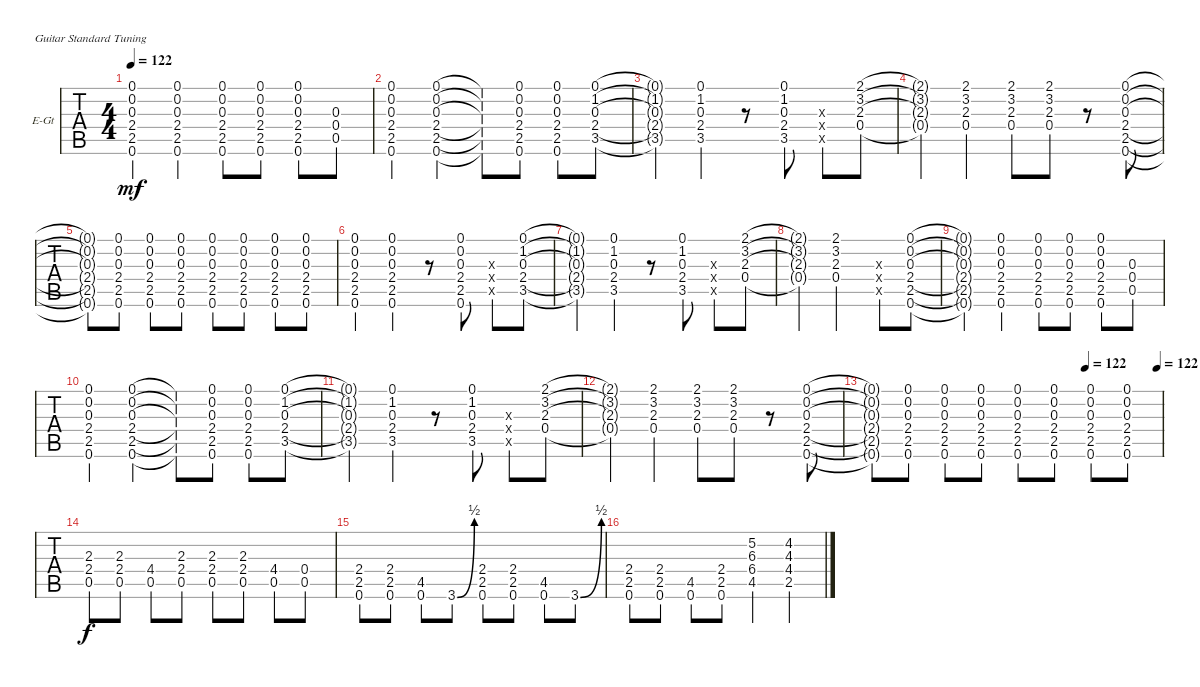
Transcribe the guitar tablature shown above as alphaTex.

\bracketExtendMode groupsimilarinstruments
\firstSystemTrackNameOrientation horizontal
\otherSystemsTrackNameOrientation horizontal
\track ("Electric Guitar Clean" "E-Gt") {instrument electricguitarclean}
\staff {tabs}
\tuning (E4 B3 G3 D3 A2 E2)
\ts (4 4)
\tempo 122
\clef g2
\scale
0.333333
\ks c
(0.6{t} 2.5{t} 2.4{t} 0.3{t} 0.2{t} 0.1{t}).4{dy mf} (0.1 0.2 0.3 2.4 2.5 0.6).4 (0.1 0.2 0.3 2.4 2.5 0.6).8 (0.1 0.2 0.3 2.4 2.5 0.6).8 (0.1 0.2 0.3 2.4 2.5 0.6).8 (0.5 0.4 0.3).8 |
\scale
0.333333 (0.6 2.5 2.4 0.3 0.2 0.1).4 (0.6 2.5 2.4 0.3 0.2 0.1).4 (0.6{t} 2.5{t} 2.4{t} 0.3{t} 0.2{t} 0.1{t}).8 (0.6 2.5 2.4 0.3 0.2 0.1).8 (0.6 2.5 2.4 0.3 0.2 0.1).8 (0.1 1.2 0.3 2.4 3.5).8 |
\scale
0.333333 (3.5{t} 2.4{t} 0.3{t} 1.2{t} 0.1{t}).4 (3.5 2.4 0.3 1.2 0.1).4 r.8 (3.5 2.4 0.3 1.2 0.1).8 (0.3{x} 0.4{x} 0.5{x}).8 (0.4 2.3 3.2 2.1).8 |
\scale
0.333333 (2.1{t} 3.2{t} 2.3{t} 0.4{t}).4 (0.4 2.3 3.2 2.1).4 (0.4 2.3 3.2 2.1).8 (0.4 2.3 3.2 2.1).8 r.8 (0.1 0.2 0.3 2.4 2.5 0.6).8 |
\scale
0.333333 (0.6{t} 2.5{t} 2.4{t} 0.3{t} 0.2{t} 0.1{t}).8 (0.6 2.5 2.4 0.3 0.2 0.1).8 (0.6 2.5 2.4 0.3 0.2 0.1).8 (0.6 2.5 2.4 0.3 0.2 0.1).8 (0.6 2.5 2.4 0.3 0.2 0.1).8 (0.6 2.5 2.4 0.3 0.2 0.1).8 (0.6 2.5 2.4 0.3 0.2 0.1).8 (0.6 2.5 2.4 0.3 0.2 0.1).8 |
\scale
0.333333 (0.6 2.5 2.4 0.3 0.2 0.1).4 (0.6 2.5 2.4 0.3 0.2 0.1).4 r.8 (0.1 0.2 0.3 2.4 2.5 0.6).8 (0.5{x} 0.4{x} 0.3{x}).8 (3.5 2.4 0.3 1.2 0.1).8 |
\scale
0.333333 (0.1{t} 1.2{t} 0.3{t} 2.4{t} 3.5{t}).4 (3.5 2.4 0.3 1.2 0.1).4 r.8 (0.1 1.2 0.3 2.4 3.5).8 (0.5{x} 0.4{x} 0.3{x}).8 (0.4 2.3 3.2 2.1).8 |
\scale
0.333333 (2.1{t} 3.2{t} 2.3{t} 0.4{t}).4 (2.1 3.2 2.3 0.4).2 (0.3{x} 0.4{x} 0.5{x}).8 (0.6 2.5 2.4 0.3 0.2 0.1).8 |
\scale
0.333333 (0.6{t} 2.5{t} 2.4{t} 0.3{t} 0.2{t} 0.1{t}).4 (0.1 0.2 0.3 2.4 2.5 0.6).4 (0.1 0.2 0.3 2.4 2.5 0.6).8 (0.1 0.2 0.3 2.4 2.5 0.6).8 (0.1 0.2 0.3 2.4 2.5 0.6).8 (0.5 0.4 0.3).8 |
\scale
0.333333 (0.6 2.5 2.4 0.3 0.2 0.1).4 (0.6 2.5 2.4 0.3 0.2 0.1).4 (0.6{t} 2.5{t} 2.4{t} 0.3{t} 0.2{t} 0.1{t}).8 (0.6 2.5 2.4 0.3 0.2 0.1).8 (0.6 2.5 2.4 0.3 0.2 0.1).8 (0.1 1.2 0.3 2.4 3.5).8 |
\scale
0.333333 (3.5{t} 2.4{t} 0.3{t} 1.2{t} 0.1{t}).4 (3.5 2.4 0.3 1.2 0.1).4 r.8 (3.5 2.4 0.3 1.2 0.1).8 (0.3{x} 0.4{x} 0.5{x}).8 (0.4 2.3 3.2 2.1).8 |
\scale
0.333333 (2.1{t} 3.2{t} 2.3{t} 0.4{t}).4 (0.4 2.3 3.2 2.1).4 (0.4 2.3 3.2 2.1).8 (0.4 2.3 3.2 2.1).8 r.8 (0.1 0.2 0.3 2.4 2.5 0.6).8 |
\tempo (122 0.738462)
\tempo (122 0.984615)
\scale
0.333333 (0.6{t} 2.5{t} 2.4{t} 0.3{t} 0.2{t} 0.1{t}).8 (0.6 2.5 2.4 0.3 0.2 0.1).8 (0.6 2.5 2.4 0.3 0.2 0.1).8 (0.6 2.5 2.4 0.3 0.2 0.1).8 (0.6 2.5 2.4 0.3 0.2 0.1).8 (0.6 2.5 2.4 0.3 0.2 0.1).8 (0.6 2.5 2.4 0.3 0.2 0.1).8 (0.6 2.5 2.4 0.3 0.2 0.1).8 |
\section ("" "")
\scale
0.333333 (2.3 2.4 0.5).8{dy f} (2.3 2.4 0.5).8 (0.5{st} 4.4{st}).8 (0.5 2.4 2.3).8 (0.5 2.4 2.3).8 (0.5 2.4 2.3).8 (4.4{st} 0.5{st}).8 (0.5 0.4).8 |
\scale
0.333333 (2.4 2.5 0.6).8 (2.4 2.5 0.6).8 (0.6{st} 4.5{st}).8 3.6{be (bend 0 0 15 2)}.8 (0.6 2.5 2.4).8 (2.4 2.5 0.6).8 (0.6{st} 4.5{st}).8 3.6{be (bend 0 0 15 2)}.8 |
\scale
0.333333 (0.6 2.5 2.4).8 (0.6 2.5 2.4).8 (4.5{st} 0.6{st}).8 (2.4 2.5 0.6).8 (4.5{st} 6.4{st} 6.3{st} 5.2{st}).4 (2.5{st} 4.4{st} 4.3{st} 4.2{st}).4
